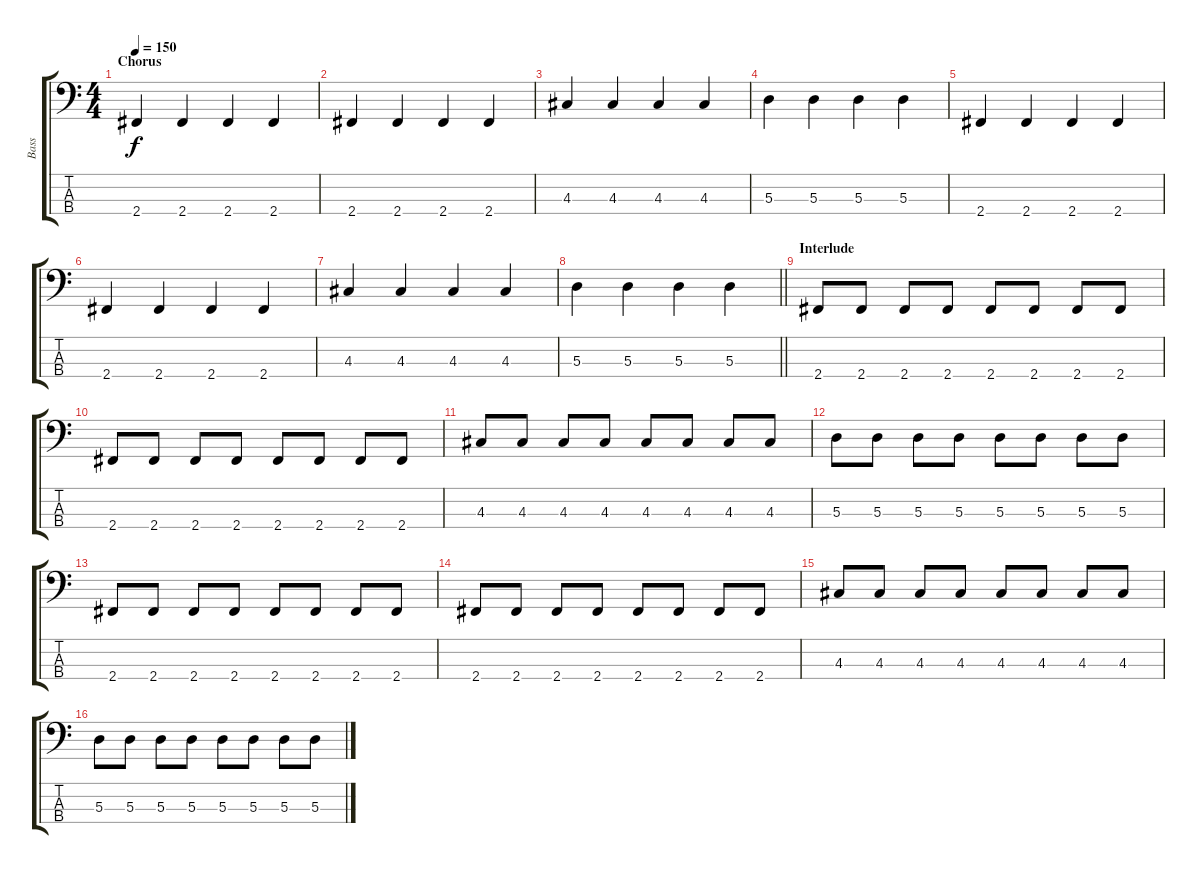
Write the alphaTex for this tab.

\track ("Bass" "Bass") {instrument electricbassfinger}
\staff {score tabs}
\tuning (G2 D2 A1 E1) {hide}
\ts (4 4)
\section ("" "Chorus")
\tempo 150
\clef f4
\ks c
2.4.4{dy f} 2.4.4 2.4.4 2.4.4 |
2.4.4 2.4.4 2.4.4 2.4.4 |
4.3.4 4.3.4 4.3.4 4.3.4 |
5.3.4 5.3.4 5.3.4 5.3.4 |
2.4.4 2.4.4 2.4.4 2.4.4 |
2.4.4 2.4.4 2.4.4 2.4.4 |
4.3.4 4.3.4 4.3.4 4.3.4 |
\barLineRight lightlight
5.3.4 5.3.4 5.3.4 5.3.4 |
\section ("" "Interlude")
2.4.8 2.4.8 2.4.8 2.4.8 2.4.8 2.4.8 2.4.8 2.4.8 |
2.4.8 2.4.8 2.4.8 2.4.8 2.4.8 2.4.8 2.4.8 2.4.8 |
4.3.8 4.3.8 4.3.8 4.3.8 4.3.8 4.3.8 4.3.8 4.3.8 |
5.3.8 5.3.8 5.3.8 5.3.8 5.3.8 5.3.8 5.3.8 5.3.8 |
2.4.8 2.4.8 2.4.8 2.4.8 2.4.8 2.4.8 2.4.8 2.4.8 |
2.4.8 2.4.8 2.4.8 2.4.8 2.4.8 2.4.8 2.4.8 2.4.8 |
4.3.8 4.3.8 4.3.8 4.3.8 4.3.8 4.3.8 4.3.8 4.3.8 |
5.3.8 5.3.8 5.3.8 5.3.8 5.3.8 5.3.8 5.3.8 5.3.8
